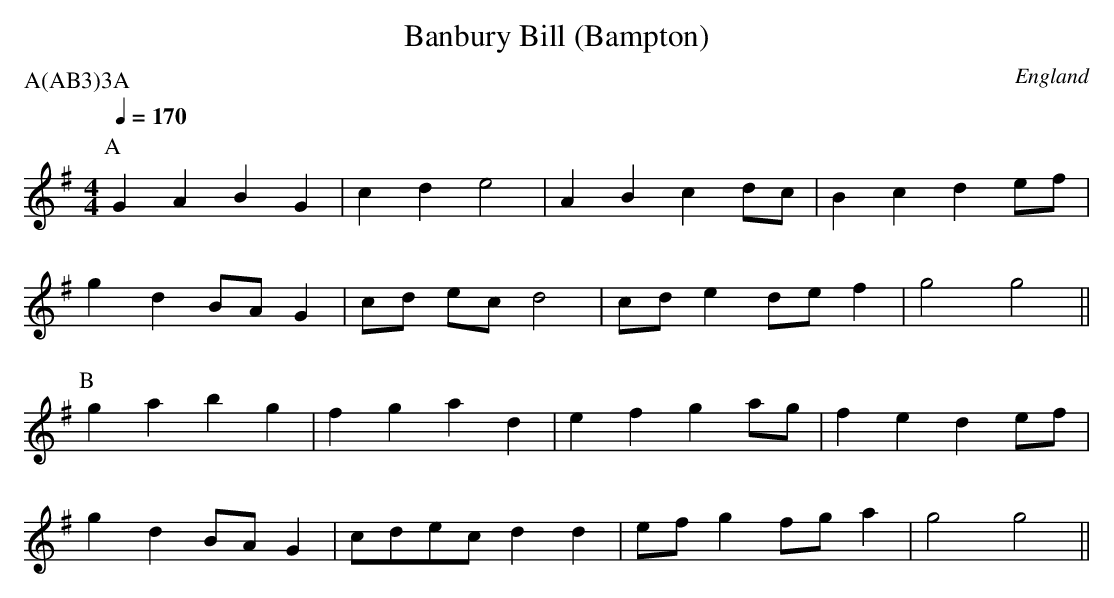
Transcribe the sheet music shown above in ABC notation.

X:1
T:Banbury Bill (Bampton)
O:England
L:1/4
M:4/4
P:A(AB3)3A
Q:1/4=170
K:G major
P:A
GABG|cde2| ABcd/2c/2 |Bcd e/f/ |
g d B/A/ G |c/d/ e/c/ d2 | c/d/  e d/e/ f | g2g2 ||
P:B
gabg|fgad| efga/2g/2 |fede/2f/2|
gd B/A/G|c/d/e/c/ dd|e/2f/2gf/2g/2a|g2g2 ||
